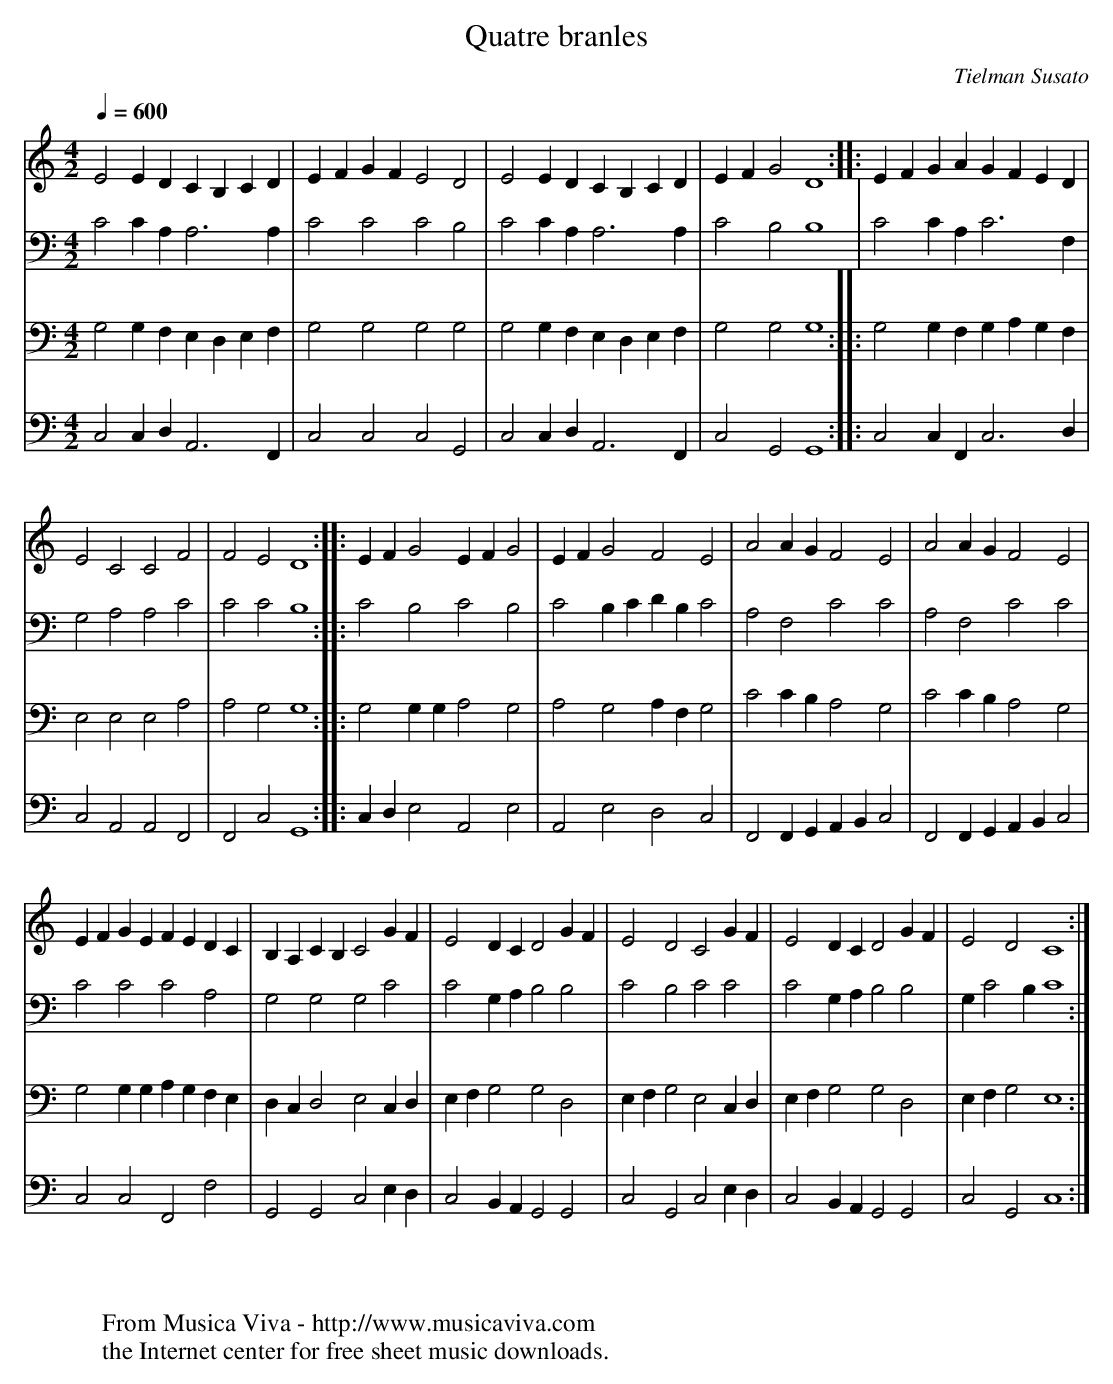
X:1
T:Quatre branles
C:Tielman Susato
M:4/2
L:1/4
Q:1/4=600
K:C
V:1
E2ED CB,CD|EFGFE2D2|E2ED CB,CD|EFG2D4::EFGA GFED|
V:2
C2CA,A,3A,|C2C2C2B,2|C2CA,A,3A,|C2B,2B,4|C2CA,C3F,|
V:3
G,2G,F, E,D,E,F,|G,2G,2G,2G,2|G,2G,F, E,D,E,F,|G,2G,2G,4::G,2G,F,
G,A,G,F,|
V:4
C,2C,D,A,,3F,,|C,2C,2C,2G,,2|C,2C,D,A,,3F,,|C,2G,,2G,,4::C,2C,F,,C,3D,|
V:1
E2C2C2F2|F2E2D4::EFG2EFG2|EFG2F2E2|A2AGF2E2|A2AGF2E2|
V:2
G,2A,2A,2C2|C2C2B,4::C2B,2C2B,2|C2B,C DB,C2|A,2F,2C2C2|A,2F,2C2C2|
V:3
E,2E,2E,2A,2|A,2G,2G,4::G,2G,G,A,2G,2|A,2G,2A,F,G,2|C2CB,A,2G,2|C2CB,A,2G,2|
V:4
C,2A,,2A,,2F,,2|F,,2C,2G,,4::C,D,E,2A,,2E,2|A,,2E,2D,2C,2|F,,2F,,G,,
A,,B,,C,2|F,,2F,,G,, A,,B,,C,2|
V:1
EFGE FEDC|B,A,CB,C2GF|E2DCD2GF|E2D2C2GF|E2DCD2GF|E2D2C4:|
V:2
C2C2C2A,2|G,2G,2G,2C2|C2G,A,B,2B,2|C2B,2C2C2|C2G,A,B,2B,2|G,C2B,C4:|
V:3
G,2G,G,
A,G,F,E,|D,C,D,2E,2C,D,|E,F,G,2G,2D,2|E,F,G,2E,2C,D,|E,F,G,2G,2D,2|E,F,G,2E,4:|
V:4
C,2C,2F,,2F,2|G,,2G,,2C,2E,D,|C,2B,,A,,G,,2G,,2|C,2G,,2C,2E,D,|C,2B,,A,,G,,2G,,2|C,2G,,2C,4:|
W:
W:
W:  From Musica Viva - http://www.musicaviva.com
W:  the Internet center for free sheet music downloads.
